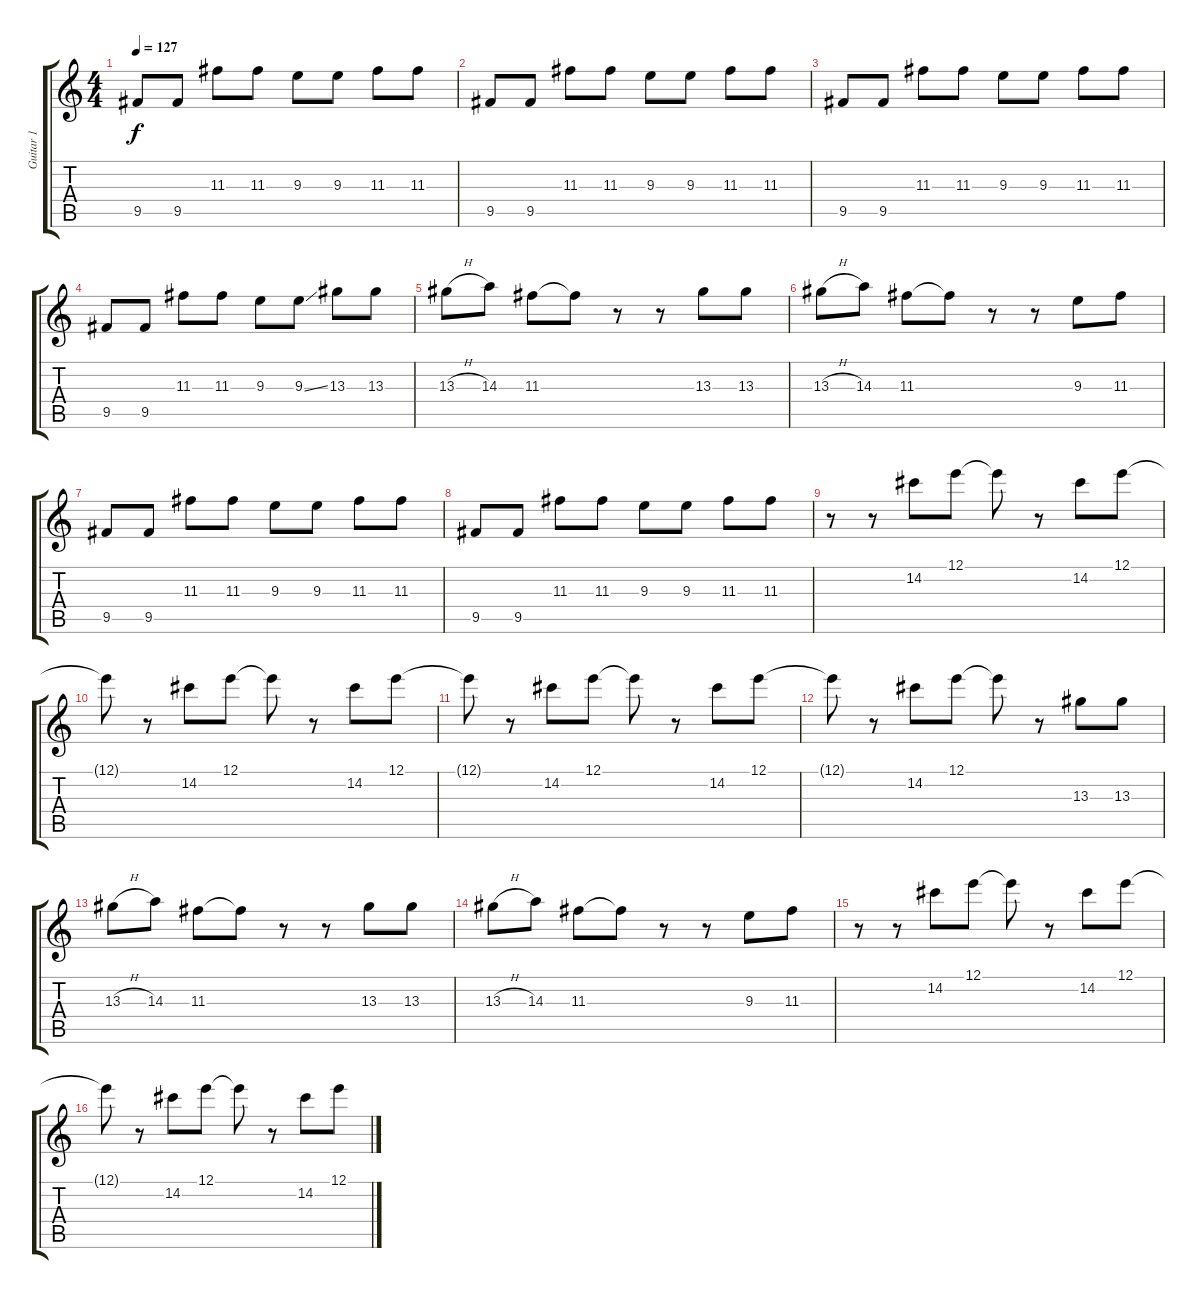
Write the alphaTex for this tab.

\track ("Guitar 1" "Guitar 1") {instrument overdrivenguitar}
\staff {score tabs}
\tuning (E4 B3 G3 D3 A2 E2) {hide}
\ts (4 4)
\tempo 127
\clef g2
\ks c
9.5.8{dy f} 9.5.8 11.3.8 11.3.8 9.3.8 9.3.8 11.3.8 11.3.8 |
9.5.8 9.5.8 11.3.8 11.3.8 9.3.8 9.3.8 11.3.8 11.3.8 |
9.5.8 9.5.8 11.3.8 11.3.8 9.3.8 9.3.8 11.3.8 11.3.8 |
9.5.8 9.5.8 11.3.8 11.3.8 9.3.8 9.3{ss}.8 13.3.8 13.3.8 |
13.3{h}.8 14.3.8 11.3.8 11.3{t}.8 r.8 r.8 13.3.8 13.3.8 |
13.3{h}.8 14.3.8 11.3.8 11.3{t}.8 r.8 r.8 9.3.8 11.3.8 |
9.5.8 9.5.8 11.3.8 11.3.8 9.3.8 9.3.8 11.3.8 11.3.8 |
9.5.8 9.5.8 11.3.8 11.3.8 9.3.8 9.3.8 11.3.8 11.3.8 |
r.8 r.8 14.2.8 12.1.8 12.1{t}.8 r.8 14.2.8 12.1.8 |
12.1{t}.8 r.8 14.2.8 12.1.8 12.1{t}.8 r.8 14.2.8 12.1.8 |
12.1{t}.8 r.8 14.2.8 12.1.8 12.1{t}.8 r.8 14.2.8 12.1.8 |
12.1{t}.8 r.8 14.2.8 12.1.8 12.1{t}.8 r.8 13.3.8 13.3.8 |
13.3{h}.8 14.3.8 11.3.8 11.3{t}.8 r.8 r.8 13.3.8 13.3.8 |
13.3{h}.8 14.3.8 11.3.8 11.3{t}.8 r.8 r.8 9.3.8 11.3.8 |
r.8 r.8 14.2.8 12.1.8 12.1{t}.8 r.8 14.2.8 12.1.8 |
12.1{t}.8 r.8 14.2.8 12.1.8 12.1{t}.8 r.8 14.2.8 12.1.8
